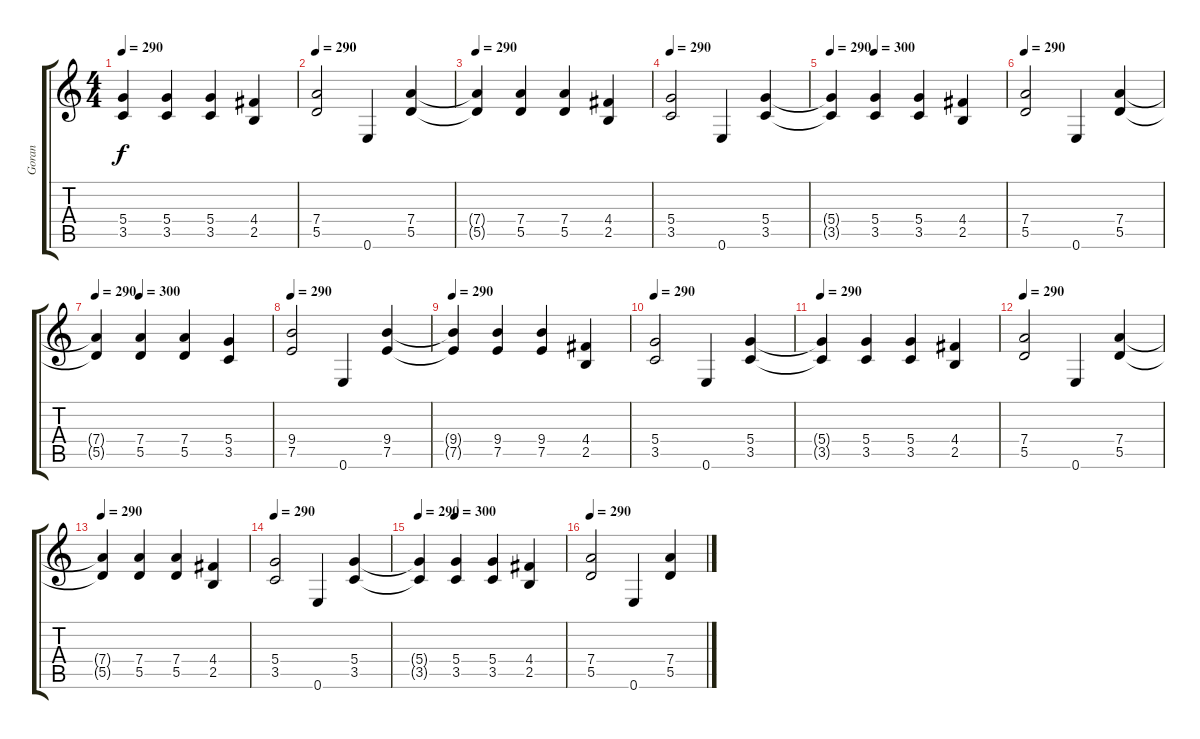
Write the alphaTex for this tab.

\track ("Goran" "Goran") {instrument distortionguitar}
\staff {score tabs}
\tuning (E4 B3 G3 D3 A2 E2) {hide}
\ts (4 4)
\tempo 290
\clef g2
\ks c
(5.4{t} 3.5{t}).4{dy f} (5.4 3.5).4 (5.4 3.5).4 (4.4 2.5).4 |
\tempo 290
(7.4 5.5).2 0.6.4 (7.4 5.5).4 |
\tempo 290
(7.4{t} 5.5{t}).4 (7.4 5.5).4 (7.4 5.5).4 (4.4 2.5).4 |
\tempo 290
(5.4 3.5).2 0.6.4 (5.4 3.5).4 |
\tempo 290
\tempo (300 0.25)
(5.4{t} 3.5{t}).4 (5.4 3.5).4 (5.4 3.5).4 (4.4 2.5).4 |
\tempo 290
(7.4 5.5).2 0.6.4 (7.4 5.5).4 |
\tempo 290
\tempo (300 0.25)
(7.4{t} 5.5{t}).4 (7.4 5.5).4 (7.4 5.5).4 (5.4 3.5).4 |
\tempo 290
(9.4 7.5).2 0.6.4 (9.4 7.5).4 |
\tempo 290
(9.4{t} 7.5{t}).4 (9.4 7.5).4 (9.4 7.5).4 (4.4 2.5).4 |
\tempo 290
(5.4 3.5).2 0.6.4 (5.4 3.5).4 |
\tempo 290
(5.4{t} 3.5{t}).4 (5.4 3.5).4 (5.4 3.5).4 (4.4 2.5).4 |
\tempo 290
(7.4 5.5).2 0.6.4 (7.4 5.5).4 |
\tempo 290
(7.4{t} 5.5{t}).4 (7.4 5.5).4 (7.4 5.5).4 (4.4 2.5).4 |
\tempo 290
(5.4 3.5).2 0.6.4 (5.4 3.5).4 |
\tempo 290
\tempo (300 0.25)
(5.4{t} 3.5{t}).4 (5.4 3.5).4 (5.4 3.5).4 (4.4 2.5).4 |
\tempo 290
(7.4 5.5).2 0.6.4 (7.4 5.5).4
